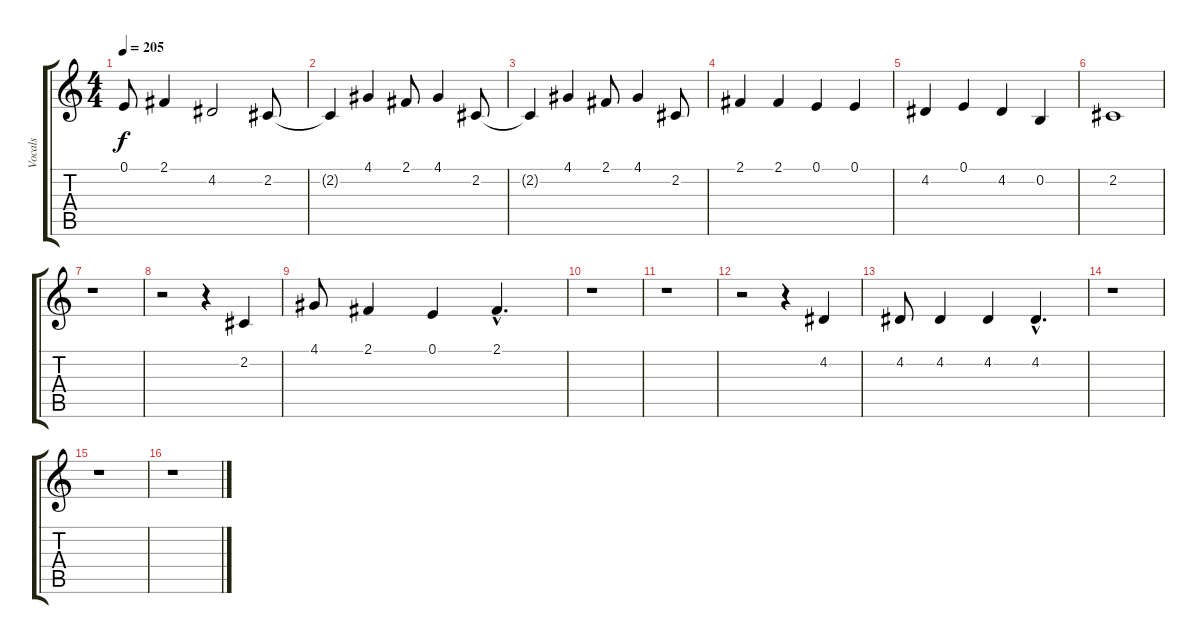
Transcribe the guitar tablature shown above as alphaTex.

\track ("Vocals" "Vocals") {instrument englishhorn}
\staff {score tabs}
\tuning (E4 B3 G3 D3 A2 E2) {hide}
\ts (4 4)
\tempo 205
\clef g2
\ks c
0.1.8{dy f} 2.1.4 4.2.2 2.2.8 |
2.2{t}.4 4.1.4 2.1.8 4.1.4 2.2.8 |
2.2{t}.4 4.1.4 2.1.8 4.1.4 2.2.8 |
2.1.4 2.1.4 0.1.4 0.1.4 |
4.2.4 0.1.4 4.2.4 0.2.4 |
2.2.1 |
r.1 |
r.2 r.4 2.2.4 |
4.1.8 2.1.4 0.1.4 2.1{hac}.4{d} |
r.1 |
r.1 |
r.2 r.4 4.2.4 |
4.2.8 4.2.4 4.2.4 4.2{hac}.4{d} |
r.1 |
r.1 |
r.1
